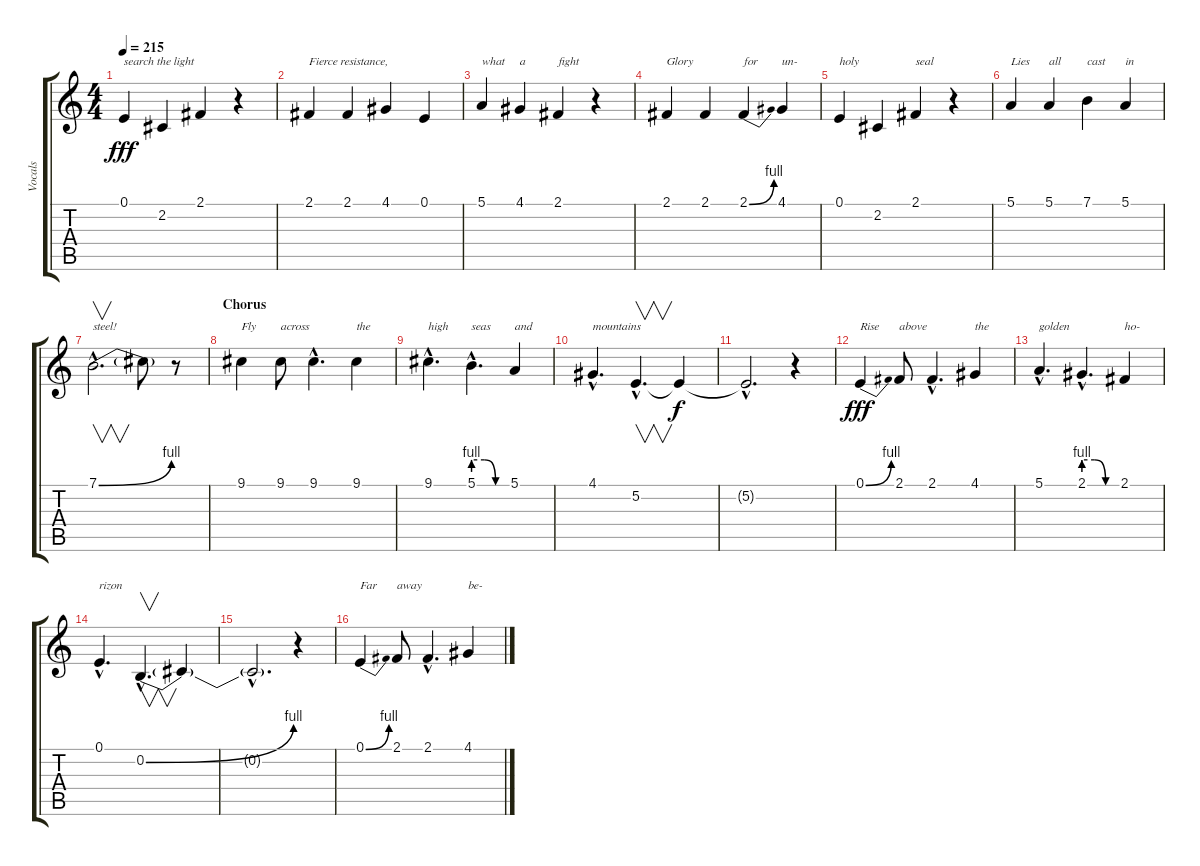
\track ("Vocals" "Vocals") {instrument lead2sawtooth}
\staff {score tabs}
\tuning (E4 B3 G3 D3 A2 E2) {hide}
\ts (4 4)
\tempo 215
\clef g2
\ks c
0.1.4{txt "search the light" dy fff} 2.2.4 2.1.4 r.4 |
2.1.4{txt "Fierce resistance,"} 2.1.4 4.1.4 0.1.4 |
5.1.4{txt "what"} 4.1.4{txt "a"} 2.1.4{txt "fight"} r.4 |
2.1.4{txt "Glory"} 2.1.4 2.1{be (bend 0 0 60 4)}.4{txt "for"} 4.1.4{txt "un-"} |
0.1.4{txt "holy"} 2.2.4 2.1.4{txt "seal"} r.4 |
5.1.4{txt "Lies"} 5.1.4{txt "all"} 7.1.4{txt "cast"} 5.1.4{txt "in"} |
7.1{be (bend 0 0 60 4) hac}.2{v d txt "steel!"} 7.1{t}.8 r.8 |
\section ("" "Chorus")
9.1.4{txt "Fly"} 9.1.8{txt "across"} 9.1{hac}.4{d} 9.1.4{txt "the"} |
9.1{hac}.4{d txt "high"} 5.1{be (custom 0 4 20 4 40 0 60 0) hac}.4{d txt "seas"} 5.1.4{txt "and"} |
4.1{hac}.4{d txt "mountains"} 5.2{hac}.4{v d} 5.2{t}.4{dy f} |
5.2{hac t}.2{d} r.4 |
0.1{be (bend 0 0 60 4)}.4{txt "Rise" dy fff} 2.1.8{txt "above"} 2.1{hac}.4{d} 4.1.4{txt "the"} |
5.1{hac}.4{d txt "golden"} 2.1{be (custom 0 4 20 4 40 0 60 0) hac}.4{d} 2.1.4{txt "ho-"} |
0.1{hac}.4{d txt "rizon"} 0.2{be (bend 0 0 60 4) hac}.4{v d} 0.2{t}.4 |
0.2{hac t}.2{d} r.4 |
0.1{be (bend 0 0 60 4)}.4{txt "Far"} 2.1.8{txt "away"} 2.1{hac}.4{d} 4.1.4{txt "be-"}
